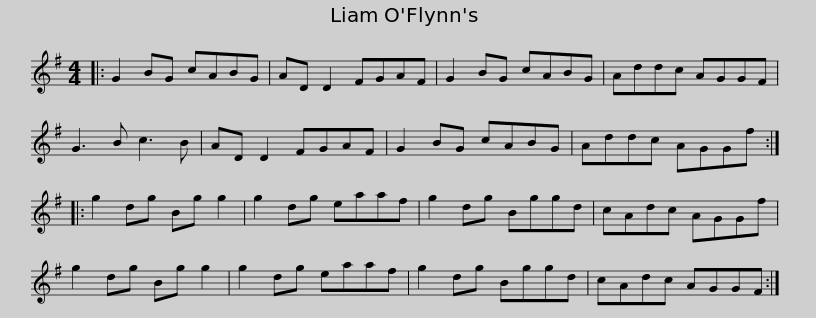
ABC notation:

X:1
L:1/8
M:4/4
I:linebreak $
K:G
V:1 treble
V:1
|: G2 BG cABG | AD D2 FGAF | G2 BG cABG | Addc AGGF | G3 B c3 B | %5
 AD D2 FGAF |$ G2 BG cABG | Addc AGGf :: g2 dg Bg g2 | g2 dg eaaf | %10
 g2 dg Bggd | cAdc AGGf |$ g2 dg Bg g2 | g2 dg eaaf | g2 dg Bggd | %15
 cAdc AGGF :| %16
